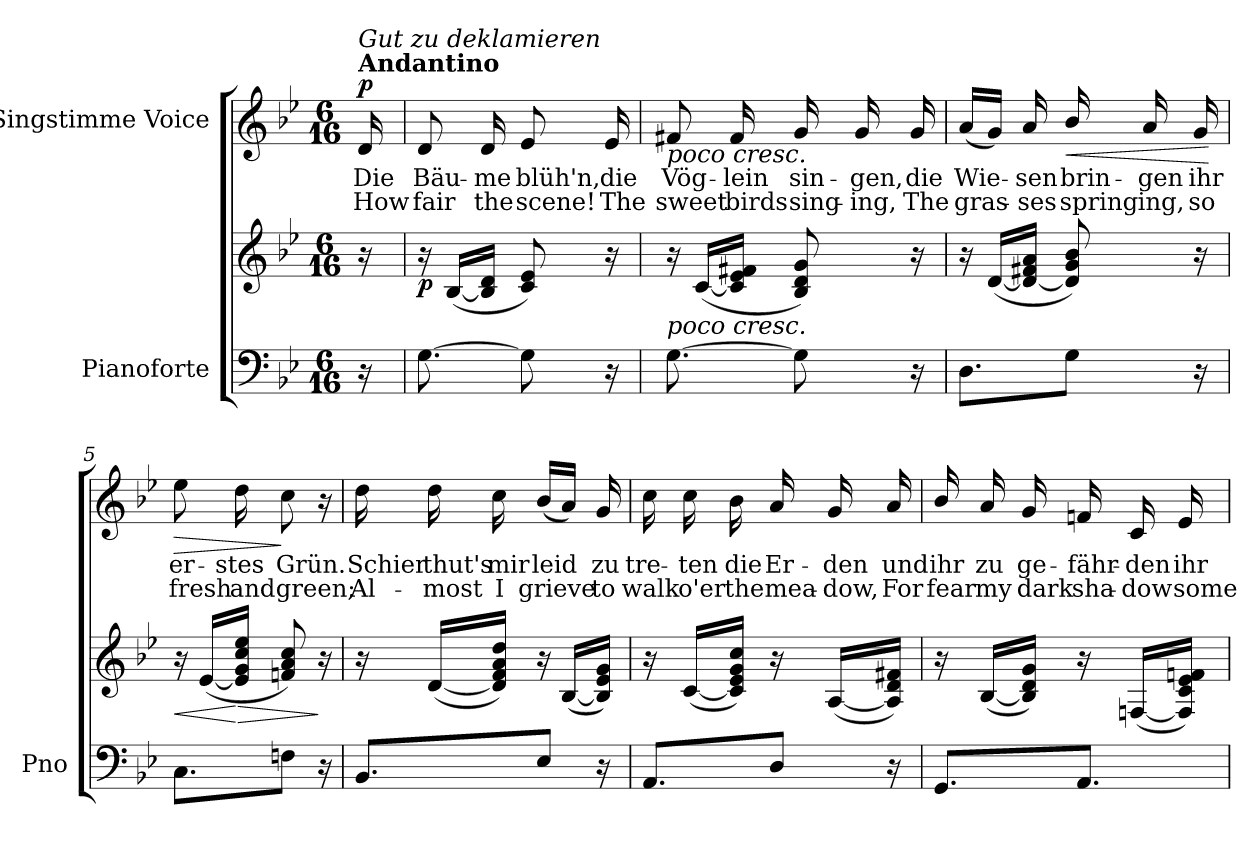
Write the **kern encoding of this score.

**kern	**kern	**dynam	**kern	**text	**text	**dynam
*part2	*part2	*part2	*part1	*part1	*part1	*part1
*staff3	*staff2	*staff2/3	*staff1	*staff1	*staff1	*staff1
*I"Pianoforte	*	*	*I"Singstimme Voice	*	*	*
*I'Pno	*	*	*	*	*	*
*clefF4	*clefG2	*	*clefG2	*	*	*
*k[b-e-]	*k[b-e-]	*	*k[b-e-]	*	*	*
*M6/16	*M6/16	*	*M6/16	*	*	*
=1	=1	=1	=1	=1	=1	=1
!	!	!	!LO:TX:a:B:t=Andantino	!	!	!
!	!	!	!LO:TX:i:t=Gut zu deklamieren	!	!	!
!	!	!	!	!	!	!LO:DY:b
16r	16r	.	16d/	Die	How	p
=2	=2	=2	=2	=2	=2	=2
!	!	!LO:DY:b	!	!	!	!
[8.G\	16r	p	8d/	Bäu-	fair	.
.	([16B-/LL	.	.	.	.	.
.	16B-/] 16d/JJ	.	16d/	-me	the	.
8G\]	8c/ 8e-/)	.	8e-/	blüh'n,	scene!	.
16r	16r	.	16e-/	die	The	.
=3	=3	=3	=3	=3	=3	=3
!	!	!	!LO:TX:b:i:t=poco cresc.	!	!	!
!	!LO:TX:b:i:t=poco cresc.	!	!	!	!	!
[8.G\	16r	.	8f#X/	Vög-	sweet	.
.	([16c/LL	.	.	.	.	.
.	16c/] 16e-/ 16f#X/JJ	.	16f#/	-lein	birds	.
8G\]	8B-/ 8d/ 8g/)	.	16g/	sin-	sing-	.
.	.	.	16g/	-gen,	-ing,	.
16r	16r	.	16g/	die	The	.
=4	=4	=4	=4	=4	=4	=4
8.D\L	16r	.	(16a/LL	Wie-	gras-	.
.	([16d/LL	.	16g/JJ)	.	.	.
.	16d/_ 16f#X/ 16a/JJ	.	16a/	-sen	-ses	.
!	!	!	!	!	!	!LO:HP:b
8G\J	8d/] 8g/ 8b-/)	.	16b-/	brin-	spring	<
.	.	.	16a/	-gen	-ing,	.
16r	16r	.	16g/	ihr	so	.
.	.	.	.	.	.	[
=5	=5	=5	=5	=5	=5	=5
!	!	!LO:HP:b	!	!	!	!LO:HP:b
8.C\L	16r	<	8ee-\	er-	fresh	>
.	([16e-/LL	.	.	.	.	.
!	!	!LO:HP:n=1:b	!	!	!	!
.	16e-/] 16g/ 16cc/ 16ee-/JJ	[ >	16dd\	-stes	and	.
8Fn\J	8fn/ 8a/ 8cc/)	.	8cc\	Grün.	green;	]
16r	16r	]	16r	.	.	.
=6	=6	=6	=6	=6	=6	=6
8.BB-/L	16r	.	16dd\	Schier	Al-	.
.	([16d/LL	.	16dd\	thut's	-most	.
.	16d/] 16f/ 16a/ 16dd/JJ)	.	16cc\	mir	I	.
8E-/J	16r	.	(16b-/LL	leid	grieve	.
.	([16B-/LL	.	16a/JJ)	.	.	.
16r	16B-/] 16e-/ 16g/JJ)	.	16g/	zu	to	.
=7	=7	=7	=7	=7	=7	=7
8.AA/L	16r	.	16cc\	tre-	walk	.
.	([16c/LL	.	16cc\	-ten	o'er	.
.	16c/] 16e-/ 16g/ 16cc/JJ)	.	16b-\	die	the	.
8D/J	16r	.	16a/	Er-	mea-	.
.	([16A/LL	.	16g/	-den	-dow,	.
16r	16A/] 16d/ 16f#X/JJ)	.	16a/	und	For	.
=8	=8	=8	=8	=8	=8	=8
8.GG/L	16r	.	16b-/	ihr	fear	.
.	([16B-/LL	.	16a/	zu	my	.
.	16B-/] 16d/ 16g/JJ)	.	16g/	ge-	dark	.
8.AA/J	16r	.	16fn/	-fähr-	sha-	.
.	([16Fn/LL	.	16c/	-den	-dow	.
.	16F/] 16c/ 16e-/ 16fn/JJ)	.	16e-/	ihr	some	.
=	=	=	=	=	=	=
*-	*-	*-	*-	*-	*-	*-
